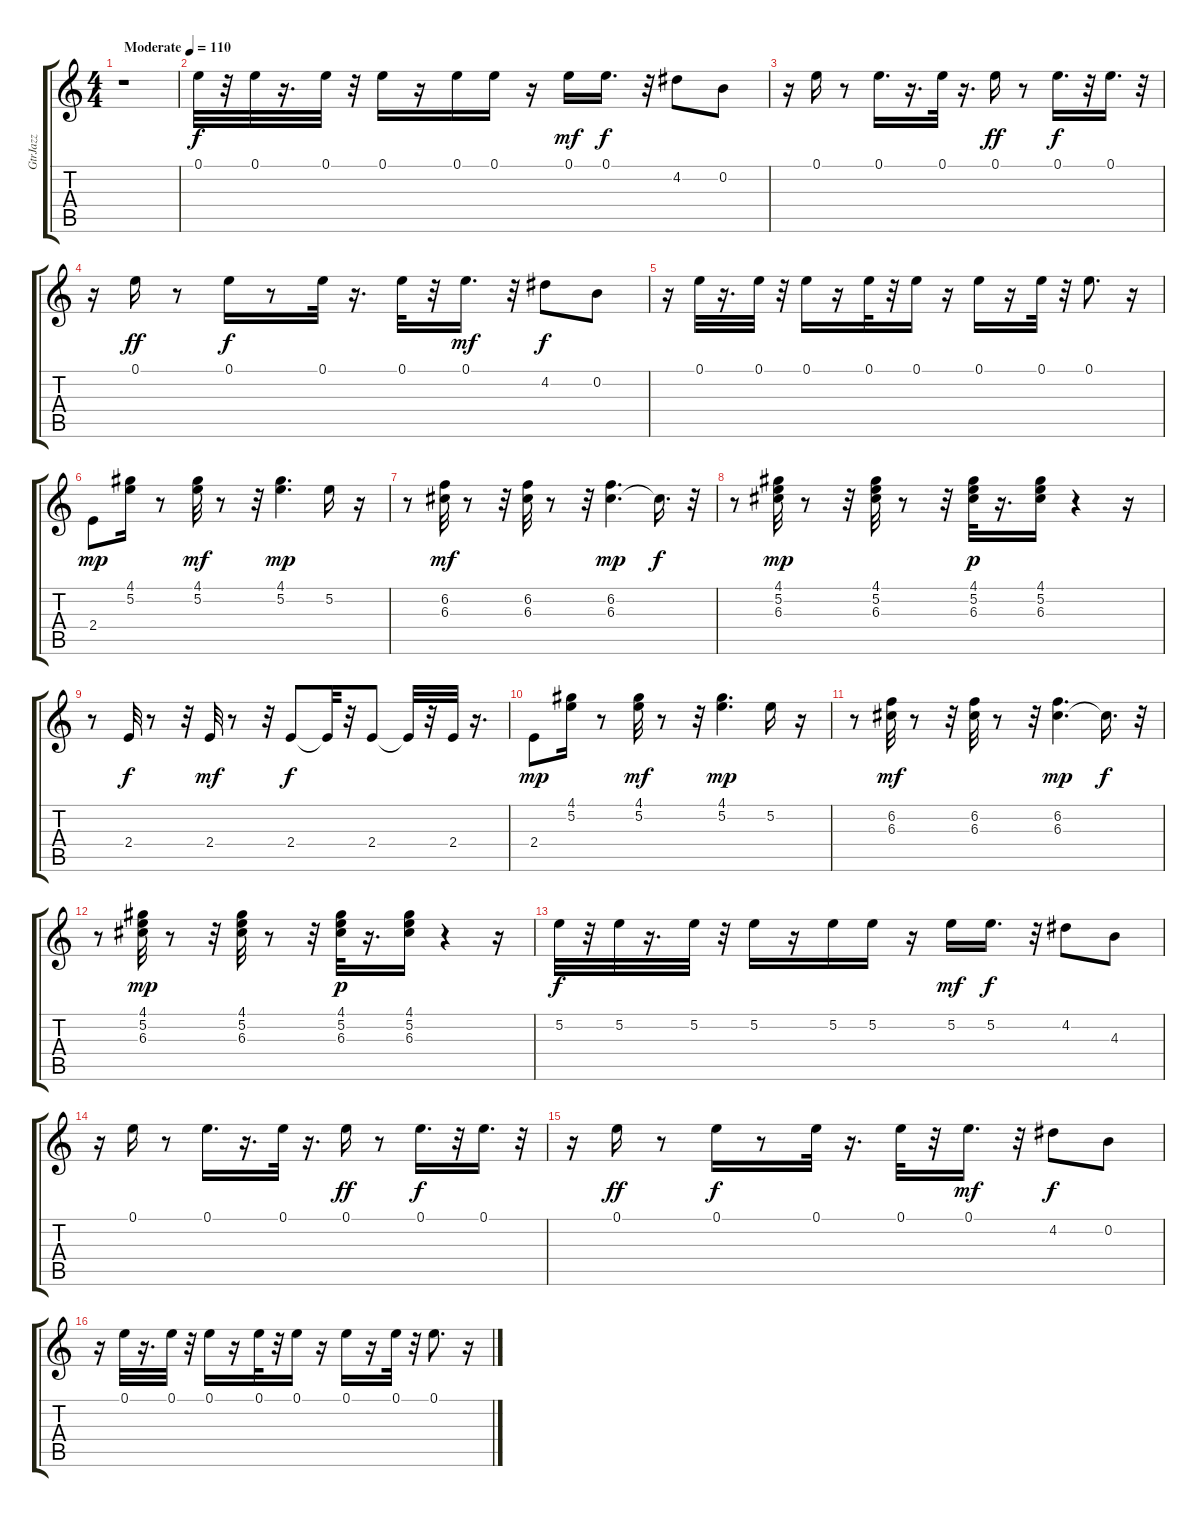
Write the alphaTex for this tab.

\track ("GtrJazz" "GtrJazz") {instrument electricguitarjazz}
\staff {score tabs}
\tuning (E4 B3 G3 D3 A2 E2) {hide}
\ts (4 4)
\tempo (110 "Moderate")
\clef g2
\ks c
r.1{dy f instrument electricguitarjazz} |
0.1.32 r.32 0.1.32 r.16{d} 0.1.32 r.32 0.1.16 r.16 0.1.16 0.1.16 r.16 0.1.16{dy mf} 0.1.16{d dy f} r.32 4.2.8 0.2.8 |
r.16 0.1.16 r.8 0.1.16{d} r.16{d} 0.1.32 r.16{d} 0.1.16{dy ff} r.8 0.1.16{d dy f} r.32 0.1.16{d} r.32 |
r.16 0.1.16{dy ff} r.8 0.1.16{dy f} r.8 0.1.32 r.16{d} 0.1.32 r.32 0.1.16{d dy mf} r.32 4.2.8{dy f} 0.2.8 |
r.16 0.1.32 r.16{d} 0.1.32 r.32 0.1.16 r.16 0.1.32 r.32 0.1.16 r.16 0.1.16 r.16 0.1.32 r.32 0.1.8{d} r.16 |
2.4.8{dy mp} (4.1 5.2).16 r.8 (4.1 5.2).32{dy mf} r.8 r.32 (4.1 5.2).4{d dy mp} 5.2.16 r.16 |
r.8 (6.2 6.3).32{dy mf} r.8 r.32 (6.2 6.3).32 r.8 r.32 (6.2 6.3).4{d dy mp} 6.3{t}.16{d dy f} r.32 |
r.8 (4.1 5.2 6.3).32{dy mp} r.8 r.32 (4.1 5.2 6.3).32 r.8 r.32 (4.1 5.2 6.3).32{dy p} r.16{d} (4.1 5.2 6.3).16 r.4 r.16 |
r.8 2.4.32{dy f} r.8 r.32 2.4.32{dy mf} r.8 r.32 2.4.8{dy f} 2.4{t}.32 r.32 2.4.8 2.4{t}.32 r.32 2.4.32 r.16{d} |
2.4.8{dy mp} (4.1 5.2).16 r.8 (4.1 5.2).32{dy mf} r.8 r.32 (4.1 5.2).4{d dy mp} 5.2.16 r.16 |
r.8 (6.2 6.3).32{dy mf} r.8 r.32 (6.2 6.3).32 r.8 r.32 (6.2 6.3).4{d dy mp} 6.3{t}.16{d dy f} r.32 |
r.8 (4.1 5.2 6.3).32{dy mp} r.8 r.32 (4.1 5.2 6.3).32 r.8 r.32 (4.1 5.2 6.3).32{dy p} r.16{d} (4.1 5.2 6.3).16 r.4 r.16 |
5.2.32{dy f} r.32 5.2.32 r.16{d} 5.2.32 r.32 5.2.16 r.16 5.2.16 5.2.16 r.16 5.2.16{dy mf} 5.2.16{d dy f} r.32 4.2.8 4.3.8 |
r.16 0.1.16 r.8 0.1.16{d} r.16{d} 0.1.32 r.16{d} 0.1.16{dy ff} r.8 0.1.16{d dy f} r.32 0.1.16{d} r.32 |
r.16 0.1.16{dy ff} r.8 0.1.16{dy f} r.8 0.1.32 r.16{d} 0.1.32 r.32 0.1.16{d dy mf} r.32 4.2.8{dy f} 0.2.8 |
r.16 0.1.32 r.16{d} 0.1.32 r.32 0.1.16 r.16 0.1.32 r.32 0.1.16 r.16 0.1.16 r.16 0.1.32 r.32 0.1.8{d} r.16
